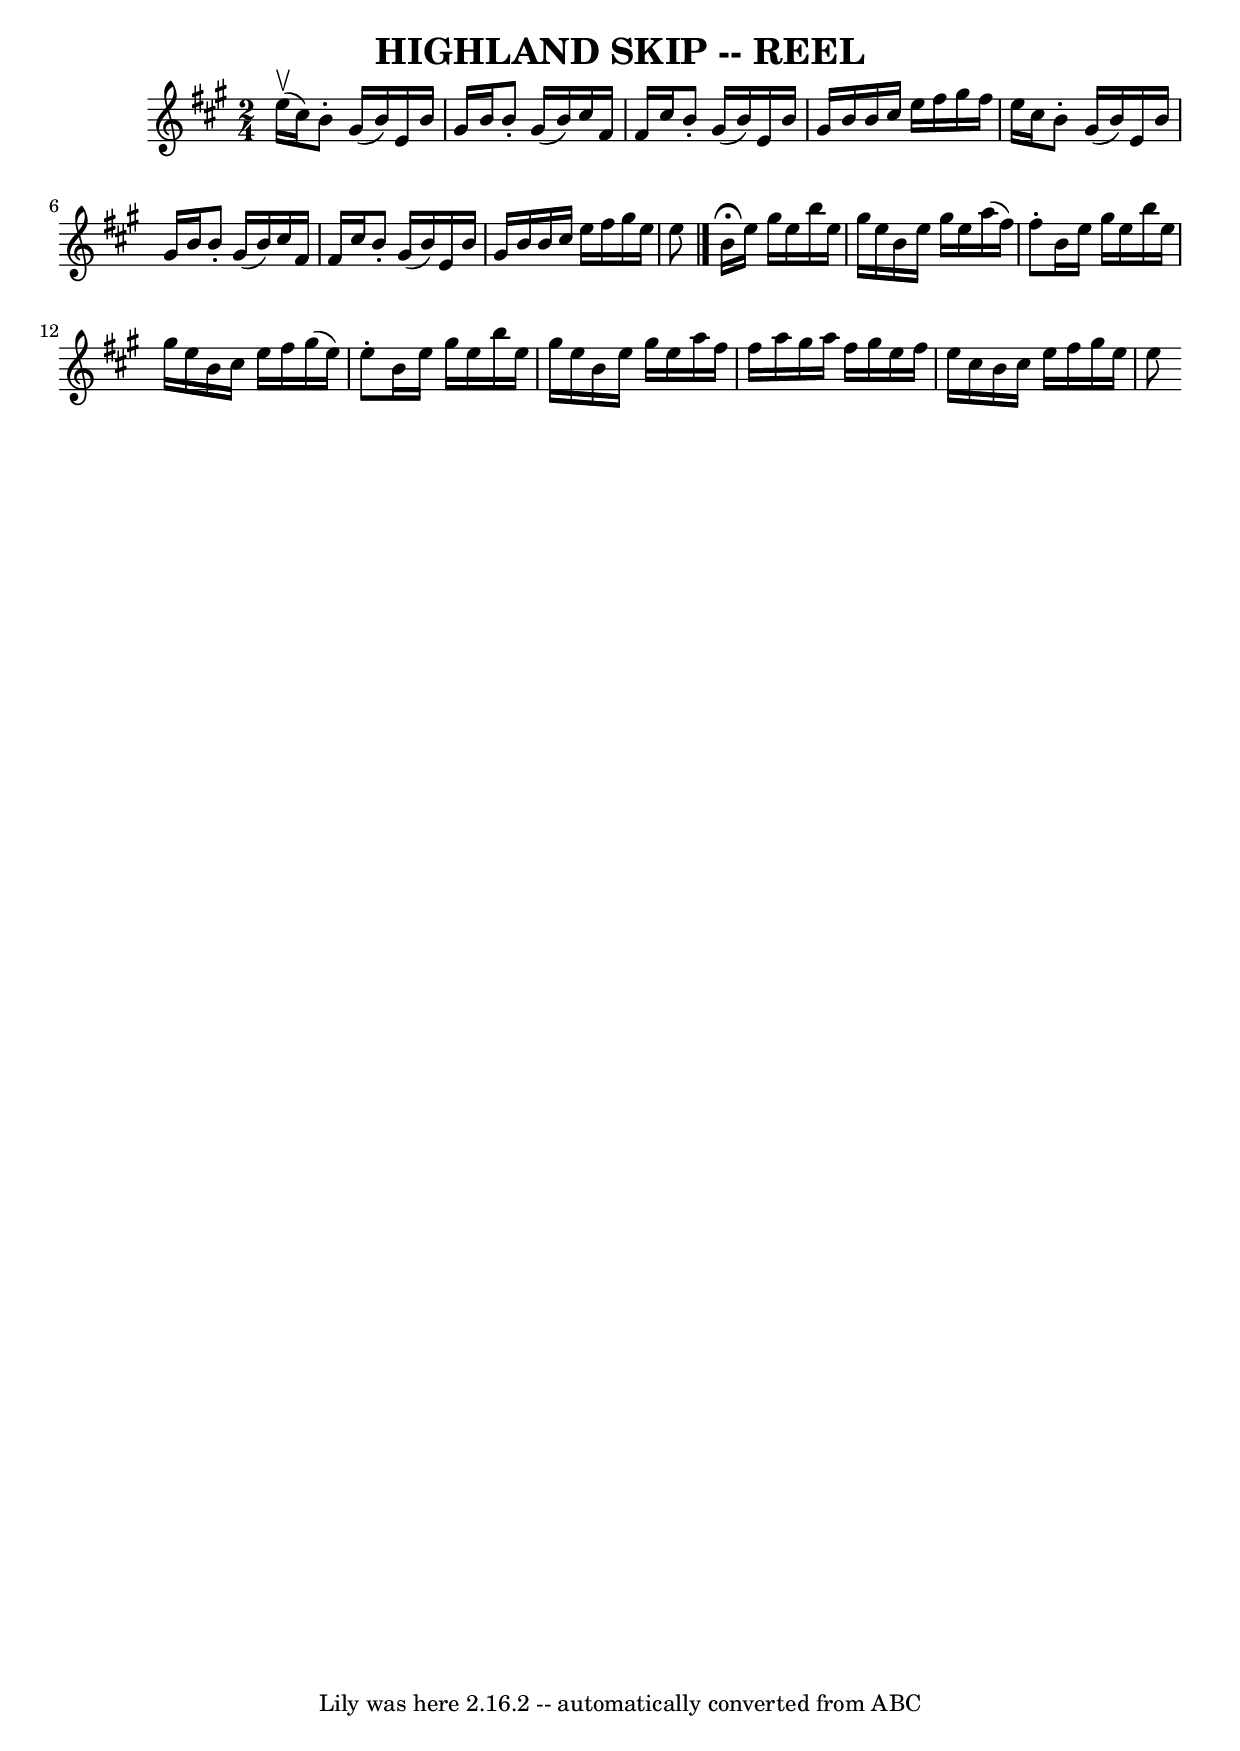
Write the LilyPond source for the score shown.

\version "2.16.2"
\include "Mammoth.ily"
\header {
  %% book = "Ryan's Mammoth Collection of Fiddle Tunes"
  crossRefNumber = "1"
  footnotes = ""
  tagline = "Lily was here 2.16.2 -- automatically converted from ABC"
  title = "HIGHLAND SKIP -- REEL"

}
voicedefault =  {


  \time 2/4 
  \key e \mixolydian e''16 (^\upbow cis''16)   |
  
  b'8 -. gis'16 (b'16) e'16 b'16 gis'16 b'16    |
  b'8 
  -. gis'16 (b'16) cis''16 fis'16 fis'16 cis''16    |
  
  b'8 -. gis'16 (b'16) e'16 b'16 gis'16 b'16    |
  
  b'16 cis''16 e''16 fis''16 gis''16 fis''16 e''16 cis''16   
  |
  b'8 -. gis'16 (b'16) e'16 b'16 gis'16 b'16    
  |
  b'8 -. gis'16 (b'16) cis''16 fis'16 fis'16    
  cis''16    |
  b'8 -. gis'16 (b'16) e'16 b'16 gis'16    
  b'16    |
  b'16 cis''16 e''16 fis''16 gis''16 e''16    
  e''8    \bar "|." b'16^\fermata e''16 gis''16 e''16 b''16    
  e''16 gis''16 e''16    |
  b'16 e''16 gis''16 e''16    
  a''16 (fis''16) fis''8 -.   |
  b'16 e''16 gis''16    
  e''16 b''16 e''16 gis''16 e''16    |
  b'16 cis''16    
  e''16 fis''16 gis''16 (e''16) e''8 -.   |
  b'16    
  e''16 gis''16 e''16 b''16 e''16 gis''16 e''16    |
  
  b'16 e''16 gis''16 e''16 a''16 fis''16 fis''16 a''16    
  |
  gis''16 a''16 fis''16 gis''16 e''16 fis''16 e''16  
  cis''16    |
  b'16 cis''16 e''16 fis''16 gis''16 e''16 
  e''8    

}

\score{
  <<

    \context Staff="default"
    {
      \voicedefault 
      
    }

  >>
  \layout {
    
  }
  \midi {
  }

}
